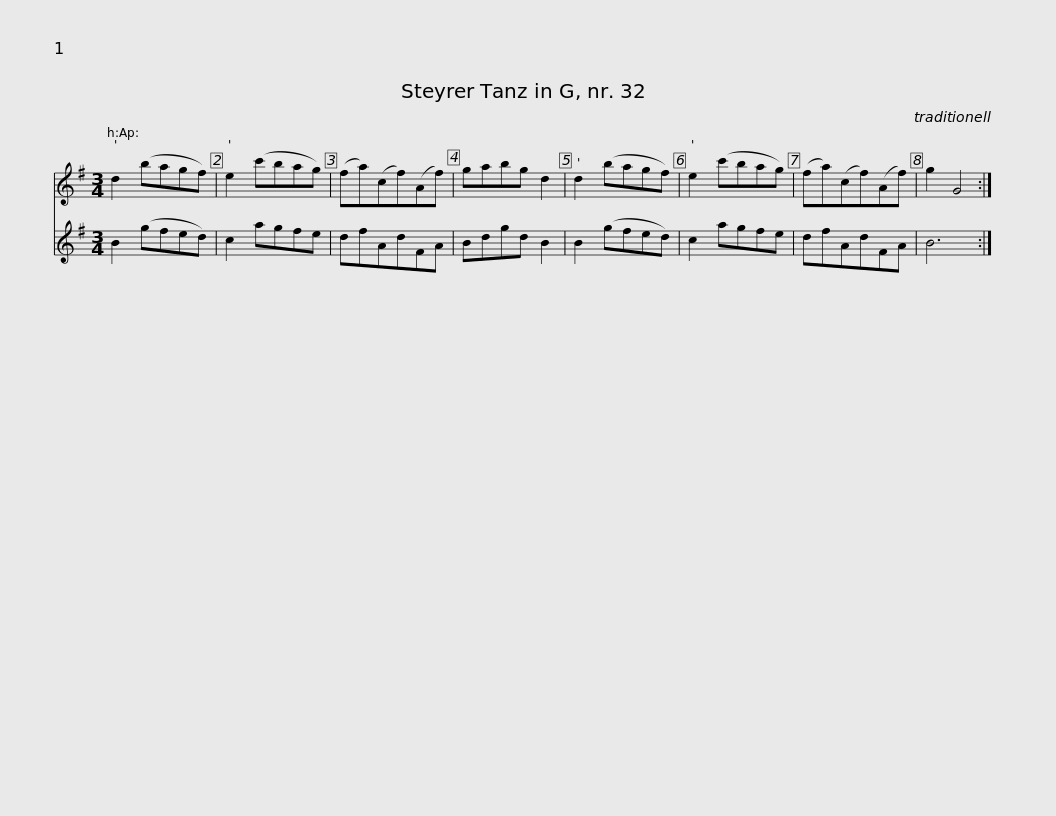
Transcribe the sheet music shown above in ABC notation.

X:1
%%score 1 2
L:1/8
M:3/4
I:linebreak $
K:G
V:1 treble
V:2 treble
V:1
 d2 (bagf) | e2 (c'bag) | (fa)(cf)(Af) | gabg d2 | d2 (bagf) | %5
 e2 (c'bag) | (fa)(cf)(Af) | g2 G4 :| %8
V:2
 B2 (gfed) | c2 agfe | dfAdFA | Bdgd B2 | B2 (gfed) | %5
 c2 agfe | dfAdFA | B6 :| %8
